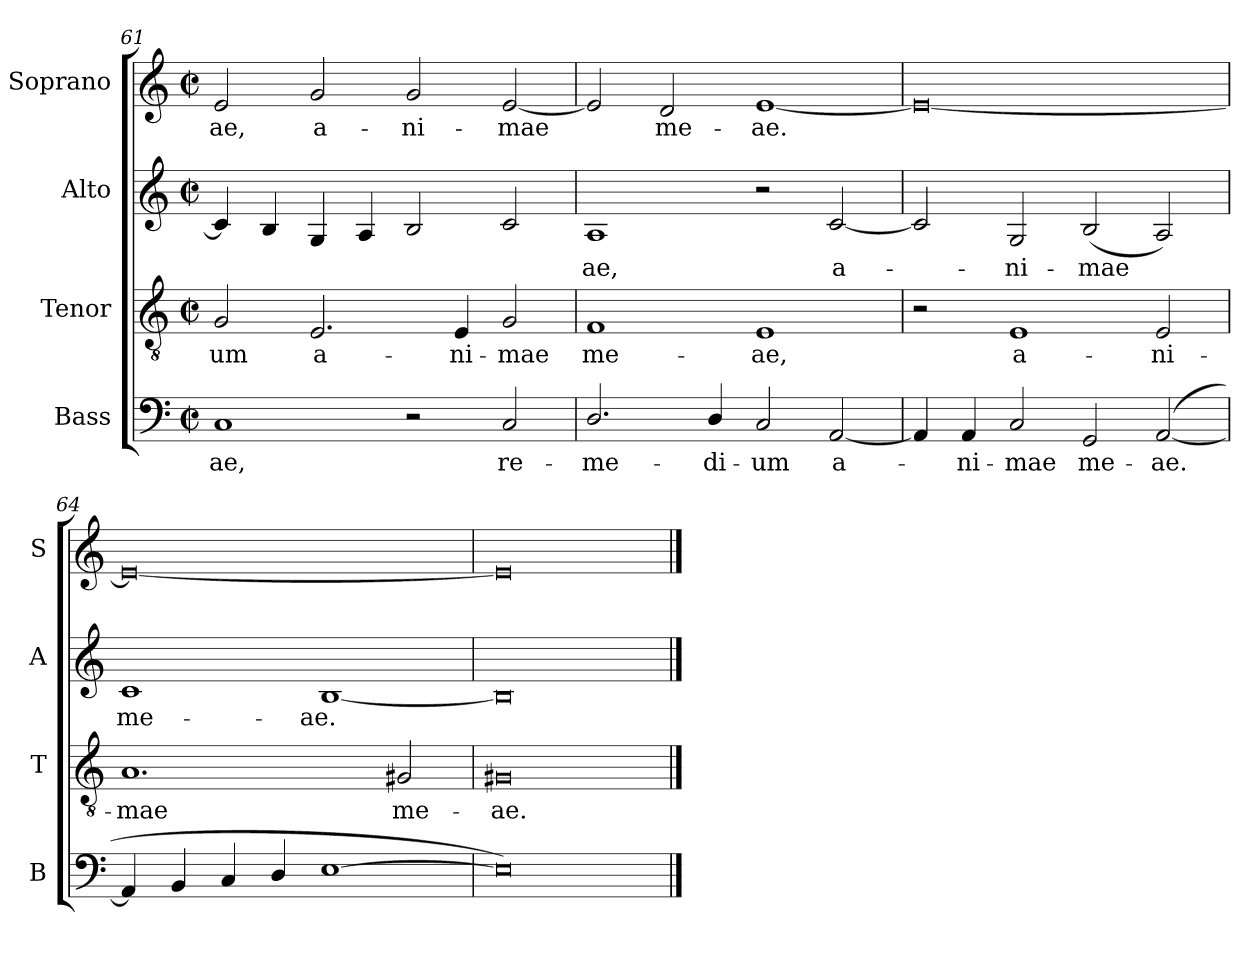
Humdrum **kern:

**kern	**text	**kern	**text	**kern	**text	**kern	**text
*part4	*part4	*part3	*part3	*part2	*part2	*part1	*part1
*staff4	*staff4	*staff3	*staff3	*staff2	*staff2	*staff1	*staff1
*I"Bass	*	*I"Tenor	*	*I"Alto	*	*I"Soprano	*
*I'B	*	*I'T	*	*I'A	*	*I'S	*
!!LO:LB:g=z
*clefF4	*	*clefGv2	*	*clefG2	*	*clefG2	*
*k[]	*	*k[]	*	*k[]	*	*k[]	*
*C:	*	*C:	*	*C:	*	*C:	*
*M4/2	*	*M4/2	*	*M4/2	*	*M4/2	*
*met(c|)	*	*met(c|)	*	*met(c|)	*	*met(c|)	*
=61	=61	=61	=61	=61	=61	=61	=61
!	!LO:LY:b	!	!LO:LY:b	!	!	!	!LO:LY:b
1C	-ae,	2G	-um	4c]	.	2e	-ae,
.	.	.	.	4B	.	.	.
!	!	!	!LO:LY:b	!	!	!	!LO:LY:b
.	.	2.E	a-	4G	.	2g	a-
.	.	.	.	4A	.	.	.
!	!	!	!	!	!	!	!LO:LY:b
2r	.	.	.	2B	.	2g	-ni-
!	!	!	!LO:LY:b	!	!	!	!
.	.	4E	-ni-	.	.	.	.
!	!LO:LY:b	!	!LO:LY:b	!	!	!	!LO:LY:b
2C	re-	2G	-mae	2c	.	[2e	-mae
=62	=62	=62	=62	=62	=62	=62	=62
!	!LO:LY:b	!	!LO:LY:b	!	!LO:LY:b	!	!
2.D/	-me-	1F	me-	1A	ae,	2e]	.
!	!	!	!	!	!	!	!LO:LY:b
.	.	.	.	.	.	2d	me-
!	!LO:LY:b	!	!	!	!	!	!
4D/	-di-	.	.	.	.	.	.
!	!LO:LY:b	!	!LO:LY:b	!	!	!	!LO:LY:b
2C	-um	1E	-ae,	2r	.	[1e	-ae.
!	!LO:LY:b	!	!	!	!LO:LY:b	!	!
[2AA	a-	.	.	[2c	a-	.	.
=63	=63	=63	=63	=63	=63	=63	=63
4AA]	.	2r	.	2c]	.	0e_	.
!	!LO:LY:b	!	!	!	!	!	!
4AA	ni-	.	.	.	.	.	.
!	!LO:LY:b	!	!LO:LY:b	!	!LO:LY:b	!	!
2C	-mae	1E	a-	2G	ni-	.	.
!	!LO:LY:b	!	!	!	!LO:LY:b	!	!
2GG	me-	.	.	(<2B	-mae	.	.
!	!LO:LY:b	!	!LO:LY:b	!	!	!	!
(<[2AA	-ae.	2E	-ni-	2A)	.	.	.
=64	=64	=64	=64	=64	=64	=64	=64
!	!	!	!LO:LY:b	!	!LO:LY:b	!	!
4AA]	.	1.A	-mae	1c	me-	0e_	.
4BB	.	.	.	.	.	.	.
4C	.	.	.	.	.	.	.
4D/	.	.	.	.	.	.	.
!	!	!	!	!	!LO:LY:b	!	!
[1E	.	.	.	[1B	-ae.	.	.
!	!	!	!LO:LY:b	!	!	!	!
.	.	2G#X	me-	.	.	.	.
=65	=65	=65	=65	=65	=65	=65	=65
!	!	!	!LO:LY:b	!	!	!	!
0E])	.	0G#X	-ae.	0B]	.	0e]	.
==	==	==	==	==	==	==	==
*-	*-	*-	*-	*-	*-	*-	*-
